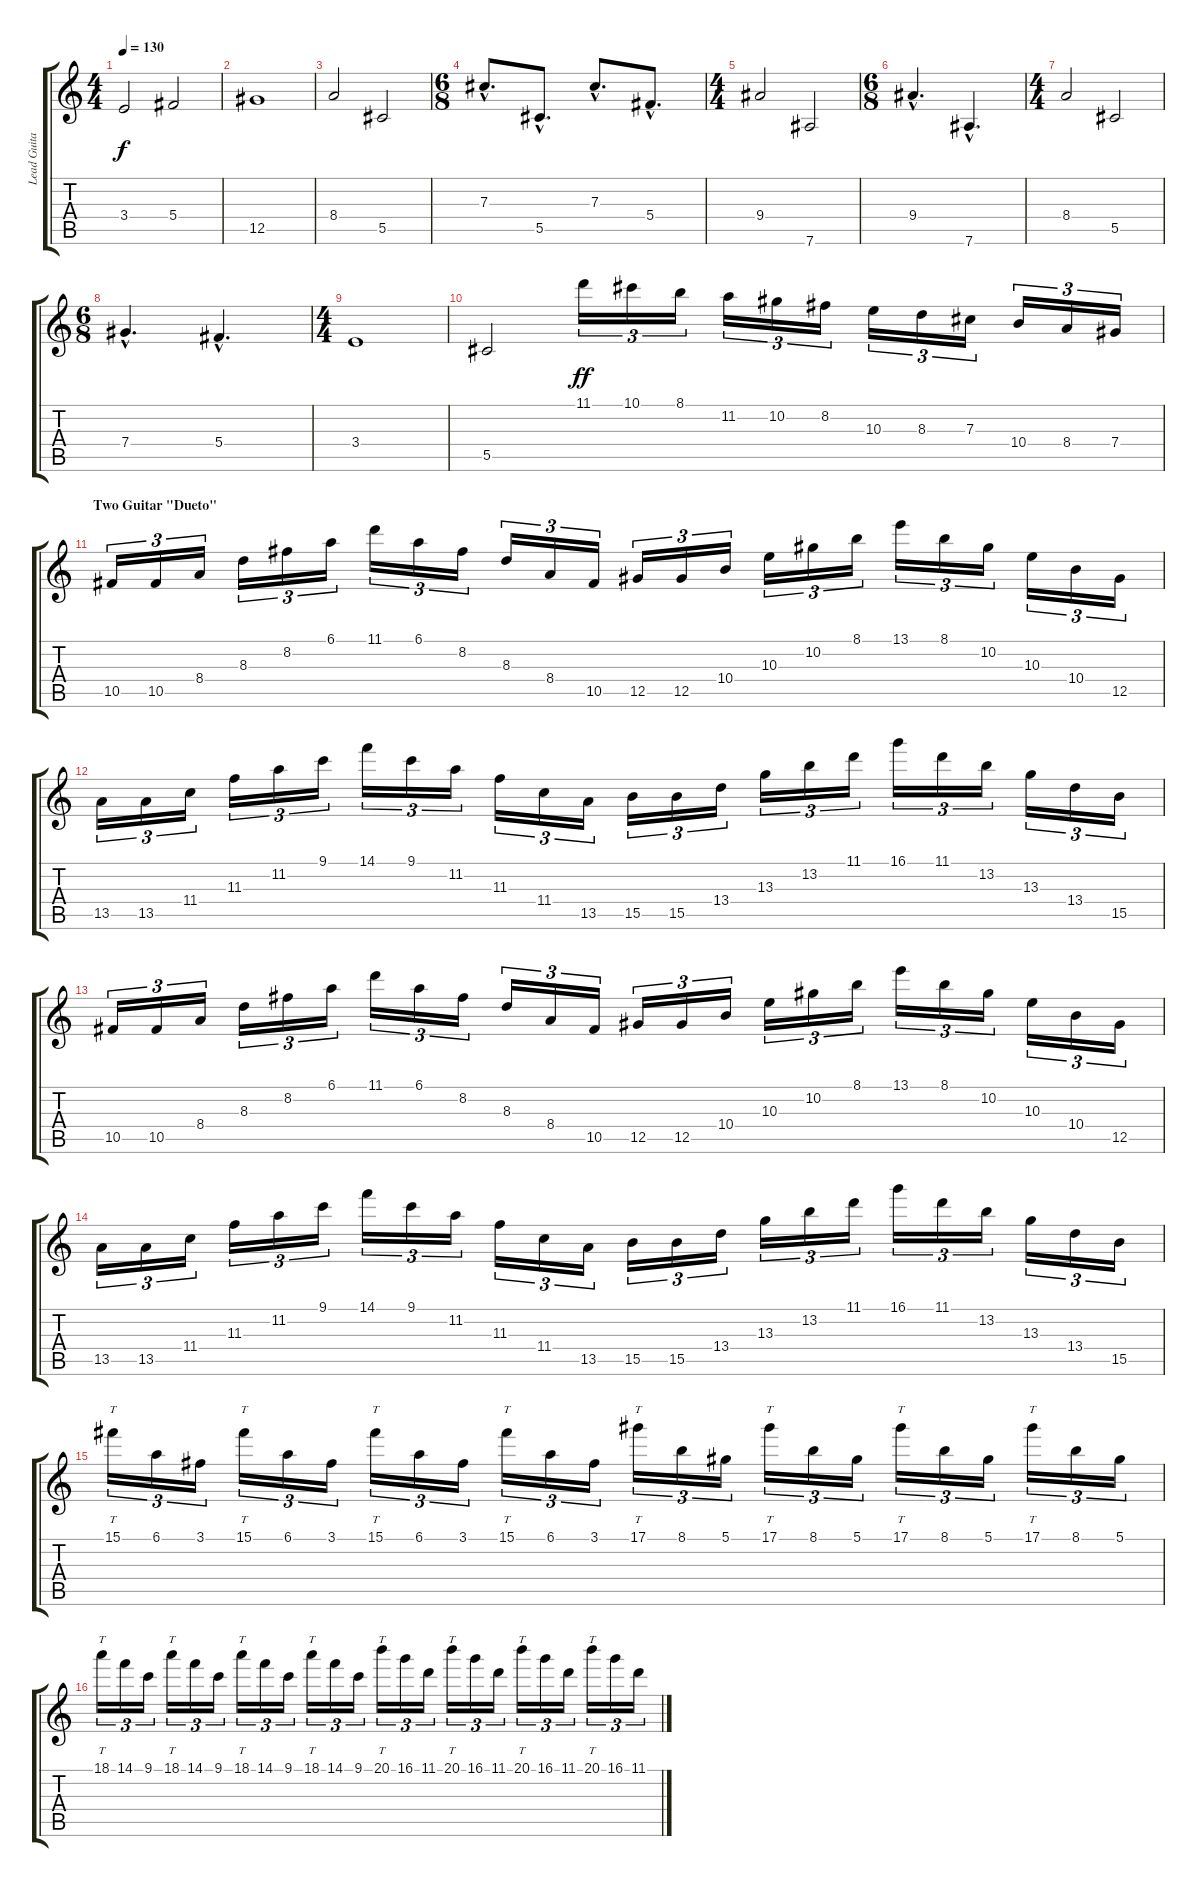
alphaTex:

\track ("Lead Guitar II" "Lead Guita") {instrument overdrivenguitar}
\staff {score tabs}
\tuning (Eb4 Bb3 Gb3 Db3 Ab2 Eb2) {hide}
\ts (4 4)
\tempo 130
\clef g2
\ks c
3.4.2{dy f} 5.4.2 |
12.5.1 |
8.4.2 5.5.2 |
\ts (6 8)
7.3{hac}.8{d} 5.5{hac}.8{d} 7.3{hac}.8{d} 5.4{hac}.8{d} |
\ts (4 4)
9.4.2 7.6.2 |
\ts (6 8)
9.4{hac}.4{d} 7.6{hac}.4{d} |
\ts (4 4)
8.4.2 5.5.2 |
\ts (6 8)
7.4{hac}.4{d} 5.4{hac}.4{d} |
\ts (4 4)
3.4.1 |
5.5.2 11.1.16{tu (3 2) dy ff} 10.1.16{tu (3 2)} 8.1.16{tu (3 2)} 11.2.16{tu (3 2)} 10.2.16{tu (3 2)} 8.2.16{tu (3 2)} 10.3.16{tu (3 2)} 8.3.16{tu (3 2)} 7.3.16{tu (3 2)} 10.4.16{tu (3 2)} 8.4.16{tu (3 2)} 7.4.16{tu (3 2)} |
\section ("" "Two Guitar \"Dueto\"")
10.5.16{tu (3 2)} 10.5.16{tu (3 2)} 8.4.16{tu (3 2)} 8.3.16{tu (3 2)} 8.2.16{tu (3 2)} 6.1.16{tu (3 2)} 11.1.16{tu (3 2)} 6.1.16{tu (3 2)} 8.2.16{tu (3 2)} 8.3.16{tu (3 2)} 8.4.16{tu (3 2)} 10.5.16{tu (3 2)} 12.5.16{tu (3 2)} 12.5.16{tu (3 2)} 10.4.16{tu (3 2)} 10.3.16{tu (3 2)} 10.2.16{tu (3 2)} 8.1.16{tu (3 2)} 13.1.16{tu (3 2)} 8.1.16{tu (3 2)} 10.2.16{tu (3 2)} 10.3.16{tu (3 2)} 10.4.16{tu (3 2)} 12.5.16{tu (3 2)} |
13.5.16{tu (3 2)} 13.5.16{tu (3 2)} 11.4.16{tu (3 2)} 11.3.16{tu (3 2)} 11.2.16{tu (3 2)} 9.1.16{tu (3 2)} 14.1.16{tu (3 2)} 9.1.16{tu (3 2)} 11.2.16{tu (3 2)} 11.3.16{tu (3 2)} 11.4.16{tu (3 2)} 13.5.16{tu (3 2)} 15.5.16{tu (3 2)} 15.5.16{tu (3 2)} 13.4.16{tu (3 2)} 13.3.16{tu (3 2)} 13.2.16{tu (3 2)} 11.1.16{tu (3 2)} 16.1.16{tu (3 2)} 11.1.16{tu (3 2)} 13.2.16{tu (3 2)} 13.3.16{tu (3 2)} 13.4.16{tu (3 2)} 15.5.16{tu (3 2)} |
10.5.16{tu (3 2)} 10.5.16{tu (3 2)} 8.4.16{tu (3 2)} 8.3.16{tu (3 2)} 8.2.16{tu (3 2)} 6.1.16{tu (3 2)} 11.1.16{tu (3 2)} 6.1.16{tu (3 2)} 8.2.16{tu (3 2)} 8.3.16{tu (3 2)} 8.4.16{tu (3 2)} 10.5.16{tu (3 2)} 12.5.16{tu (3 2)} 12.5.16{tu (3 2)} 10.4.16{tu (3 2)} 10.3.16{tu (3 2)} 10.2.16{tu (3 2)} 8.1.16{tu (3 2)} 13.1.16{tu (3 2)} 8.1.16{tu (3 2)} 10.2.16{tu (3 2)} 10.3.16{tu (3 2)} 10.4.16{tu (3 2)} 12.5.16{tu (3 2)} |
13.5.16{tu (3 2)} 13.5.16{tu (3 2)} 11.4.16{tu (3 2)} 11.3.16{tu (3 2)} 11.2.16{tu (3 2)} 9.1.16{tu (3 2)} 14.1.16{tu (3 2)} 9.1.16{tu (3 2)} 11.2.16{tu (3 2)} 11.3.16{tu (3 2)} 11.4.16{tu (3 2)} 13.5.16{tu (3 2)} 15.5.16{tu (3 2)} 15.5.16{tu (3 2)} 13.4.16{tu (3 2)} 13.3.16{tu (3 2)} 13.2.16{tu (3 2)} 11.1.16{tu (3 2)} 16.1.16{tu (3 2)} 11.1.16{tu (3 2)} 13.2.16{tu (3 2)} 13.3.16{tu (3 2)} 13.4.16{tu (3 2)} 15.5.16{tu (3 2)} |
15.1.16{tt tu (3 2)} 6.1.16{tu (3 2)} 3.1.16{tu (3 2)} 15.1.16{tt tu (3 2)} 6.1.16{tu (3 2)} 3.1.16{tu (3 2)} 15.1.16{tt tu (3 2)} 6.1.16{tu (3 2)} 3.1.16{tu (3 2)} 15.1.16{tt tu (3 2)} 6.1.16{tu (3 2)} 3.1.16{tu (3 2)} 17.1.16{tt tu (3 2)} 8.1.16{tu (3 2)} 5.1.16{tu (3 2)} 17.1.16{tt tu (3 2)} 8.1.16{tu (3 2)} 5.1.16{tu (3 2)} 17.1.16{tt tu (3 2)} 8.1.16{tu (3 2)} 5.1.16{tu (3 2)} 17.1.16{tt tu (3 2)} 8.1.16{tu (3 2)} 5.1.16{tu (3 2)} |
18.1.16{tt tu (3 2)} 14.1.16{tu (3 2)} 9.1.16{tu (3 2)} 18.1.16{tt tu (3 2)} 14.1.16{tu (3 2)} 9.1.16{tu (3 2)} 18.1.16{tt tu (3 2)} 14.1.16{tu (3 2)} 9.1.16{tu (3 2)} 18.1.16{tt tu (3 2)} 14.1.16{tu (3 2)} 9.1.16{tu (3 2)} 20.1.16{tt tu (3 2)} 16.1.16{tu (3 2)} 11.1.16{tu (3 2)} 20.1.16{tt tu (3 2)} 16.1.16{tu (3 2)} 11.1.16{tu (3 2)} 20.1.16{tt tu (3 2)} 16.1.16{tu (3 2)} 11.1.16{tu (3 2)} 20.1.16{tt tu (3 2)} 16.1.16{tu (3 2)} 11.1.16{tu (3 2)}
